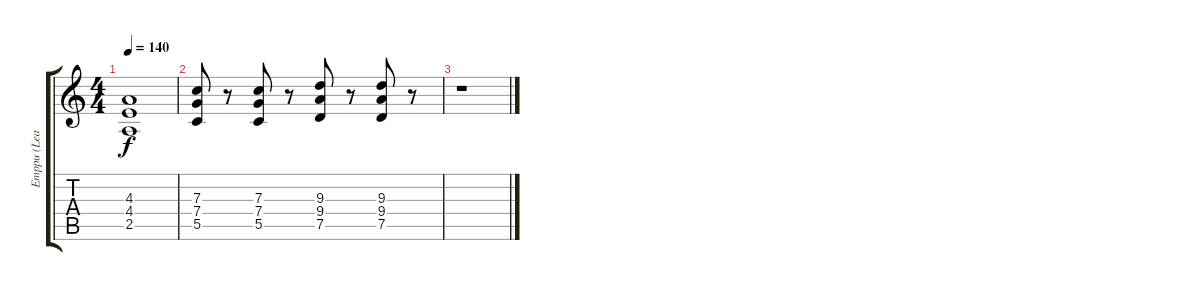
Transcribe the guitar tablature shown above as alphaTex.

\track ("Emppu (Lead)" "Emppu (Lea") {instrument distortionguitar}
\staff {score tabs}
\tuning (D4 A3 F3 C3 G2 D2) {hide}
\ts (4 4)
\tempo 140
\clef g2
\ks c
(4.3 4.4 2.5).1{dy f} |
(7.3 7.4 5.5).8 r.8 (7.3 7.4 5.5).8 r.8 (9.3 9.4 7.5).8 r.8 (9.3 9.4 7.5).8 r.8 |
\ks aminor
r.1
